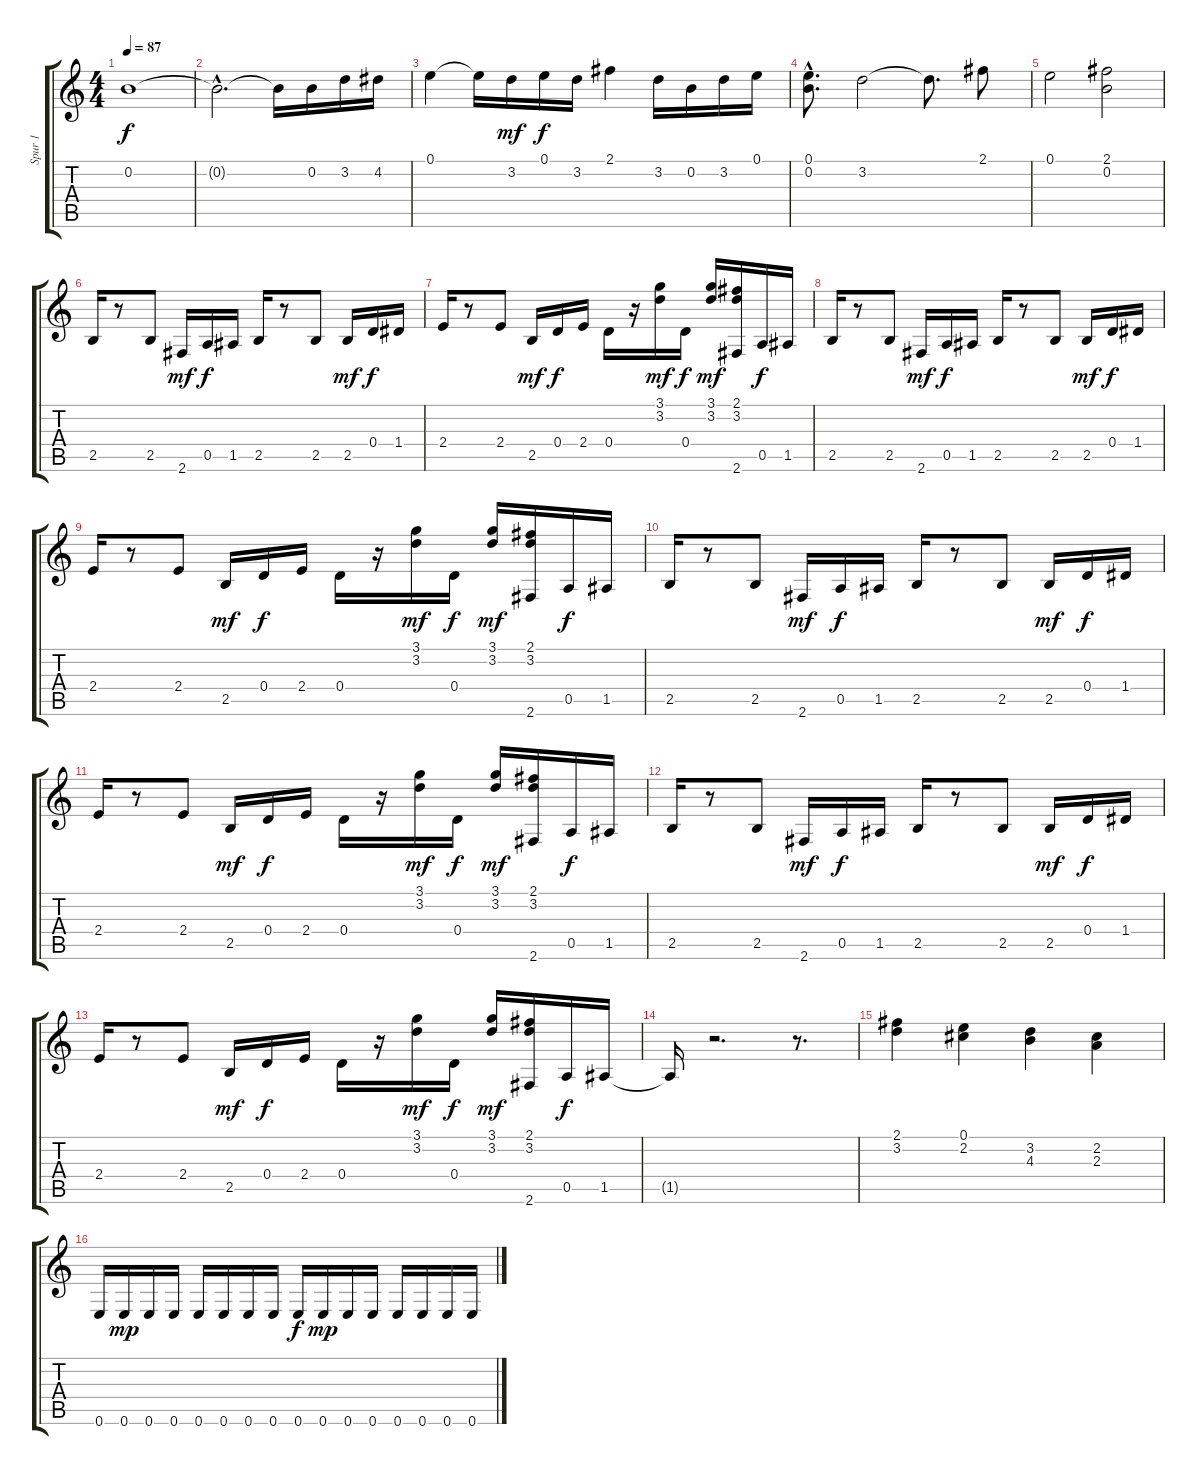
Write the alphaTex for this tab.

\track ("Spur 1" "Spur 1") {instrument distortionguitar}
\staff {score tabs}
\tuning (E4 B3 G3 D3 A2 E2) {hide}
\ts (4 4)
\tempo 87
\clef g2
\ks c
0.2.1{dy f instrument distortionguitar} |
0.2{hac t}.2{d} 0.2{t}.16 0.2.16 3.2.16 4.2.16 |
0.1.4 0.1{t}.16 3.2.16{dy mf} 0.1.16{dy f} 3.2.16 2.1.4 3.2.16 0.2.16 3.2.16 0.1.16 |
(0.1{hac} 0.2{hac}).8{d} 3.2.2 3.2{t}.8{d} 2.1.8 |
0.1.2 (2.1 0.2).2 |
2.5.16 r.8 2.5.8 2.6.16{dy mf} 0.5.16{dy f} 1.5.16 2.5.16 r.8 2.5.8 2.5.16{dy mf} 0.4.16{dy f} 1.4.16 |
2.4.16 r.8 2.4.8 2.5.16{dy mf} 0.4.16{dy f} 2.4.16 0.4.16 r.16 (3.1 3.2).16{dy mf} 0.4.16{dy f} (3.1 3.2).16{dy mf} (2.1 3.2 2.6).16 0.5.16{dy f} 1.5.16 |
2.5.16 r.8 2.5.8 2.6.16{dy mf} 0.5.16{dy f} 1.5.16 2.5.16 r.8 2.5.8 2.5.16{dy mf} 0.4.16{dy f} 1.4.16 |
2.4.16 r.8 2.4.8 2.5.16{dy mf} 0.4.16{dy f} 2.4.16 0.4.16 r.16 (3.1 3.2).16{dy mf} 0.4.16{dy f} (3.1 3.2).16{dy mf} (2.1 3.2 2.6).16 0.5.16{dy f} 1.5.16 |
2.5.16 r.8 2.5.8 2.6.16{dy mf} 0.5.16{dy f} 1.5.16 2.5.16 r.8 2.5.8 2.5.16{dy mf} 0.4.16{dy f} 1.4.16 |
2.4.16 r.8 2.4.8 2.5.16{dy mf} 0.4.16{dy f} 2.4.16 0.4.16 r.16 (3.1 3.2).16{dy mf} 0.4.16{dy f} (3.1 3.2).16{dy mf} (2.1 3.2 2.6).16 0.5.16{dy f} 1.5.16 |
2.5.16 r.8 2.5.8 2.6.16{dy mf} 0.5.16{dy f} 1.5.16 2.5.16 r.8 2.5.8 2.5.16{dy mf} 0.4.16{dy f} 1.4.16 |
2.4.16 r.8 2.4.8 2.5.16{dy mf} 0.4.16{dy f} 2.4.16 0.4.16 r.16 (3.1 3.2).16{dy mf} 0.4.16{dy f} (3.1 3.2).16{dy mf} (2.1 3.2 2.6).16 0.5.16{dy f} 1.5.16 |
1.5{t}.16 r.2{d} r.8{d} |
(2.1 3.2).4 (0.1 2.2).4 (3.2 4.3).4 (2.2 2.3).4 |
0.6.16 0.6.16{dy mp} 0.6.16 0.6.16 0.6.16 0.6.16 0.6.16 0.6.16 0.6.16{dy f} 0.6.16{dy mp} 0.6.16 0.6.16 0.6.16 0.6.16 0.6.16 0.6.16
